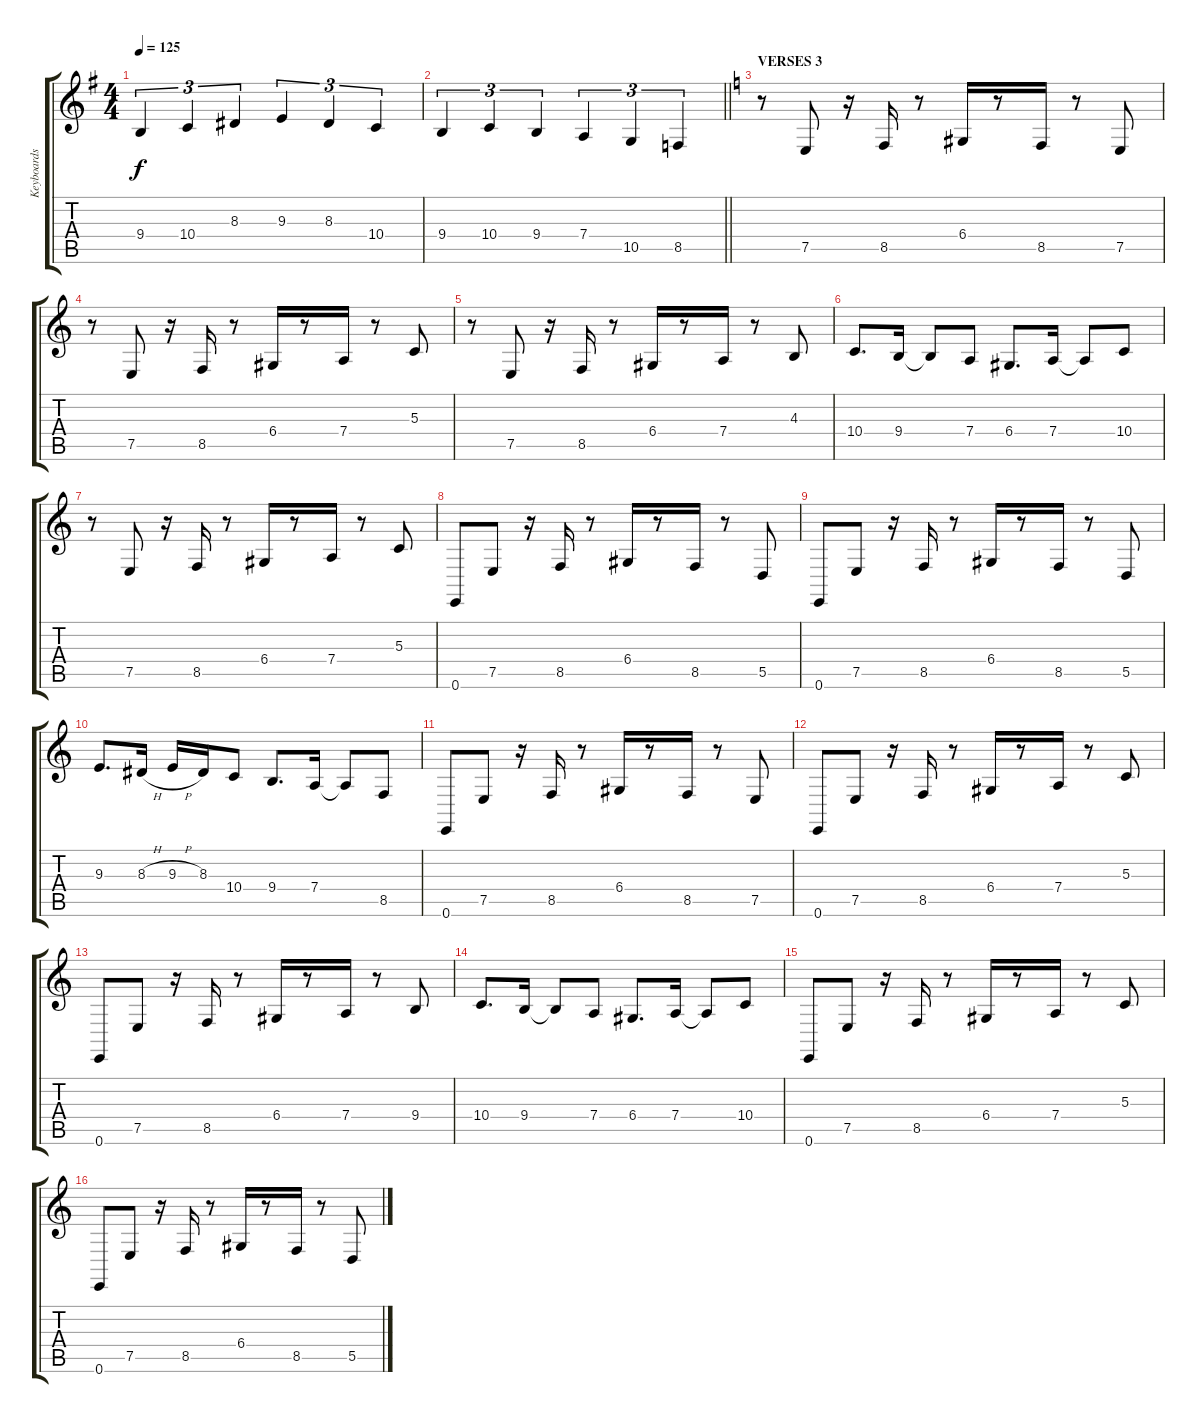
\track ("Keyboards 1" "Keyboards ") {instrument drawbarorgan}
\staff {score tabs}
\tuning (E4 B3 G3 D3 A2 E2) {hide}
\ts (4 4)
\tempo 125
\clef g2
\ks eminor
9.4.4{tu (3 2) dy f} 10.4.4{tu (3 2)} 8.3.4{tu (3 2)} 9.3.4{tu (3 2)} 8.3.4{tu (3 2)} 10.4.4{tu (3 2)} |
\barLineRight lightlight
9.4.4{tu (3 2)} 10.4.4{tu (3 2)} 9.4.4{tu (3 2)} 7.4.4{tu (3 2)} 10.5.4{tu (3 2)} 8.5.4{tu (3 2)} |
\section ("" "VERSES 3")
\ks aminor
r.8 7.5.8 r.16 8.5.16 r.8 6.4.16 r.8 8.5.16 r.8 7.5.8 |
r.8 7.5.8 r.16 8.5.16 r.8 6.4.16 r.8 7.4.16 r.8 5.3.8 |
r.8 7.5.8 r.16 8.5.16 r.8 6.4.16 r.8 7.4.16 r.8 4.3.8 |
10.4.8{d} 9.4.16 9.4{t}.8 7.4.8 6.4.8{d} 7.4.16 7.4{t}.8 10.4.8 |
r.8 7.5.8 r.16 8.5.16 r.8 6.4.16 r.8 7.4.16 r.8 5.3.8 |
0.6.8 7.5.8 r.16 8.5.16 r.8 6.4.16 r.8 8.5.16 r.8 5.5.8 |
0.6.8 7.5.8 r.16 8.5.16 r.8 6.4.16 r.8 8.5.16 r.8 5.5.8 |
9.3.8{d} 8.3{h}.16 9.3{h}.16 8.3.16 10.4.8 9.4.8{d} 7.4.16 7.4{t}.8 8.5.8 |
0.6.8 7.5.8 r.16 8.5.16 r.8 6.4.16 r.8 8.5.16 r.8 7.5.8 |
0.6.8 7.5.8 r.16 8.5.16 r.8 6.4.16 r.8 7.4.16 r.8 5.3.8 |
0.6.8 7.5.8 r.16 8.5.16 r.8 6.4.16 r.8 7.4.16 r.8 9.4.8 |
10.4.8{d} 9.4.16 9.4{t}.8 7.4.8 6.4.8{d} 7.4.16 7.4{t}.8 10.4.8 |
0.6.8 7.5.8 r.16 8.5.16 r.8 6.4.16 r.8 7.4.16 r.8 5.3.8 |
0.6.8 7.5.8 r.16 8.5.16 r.8 6.4.16 r.8 8.5.16 r.8 5.5.8
